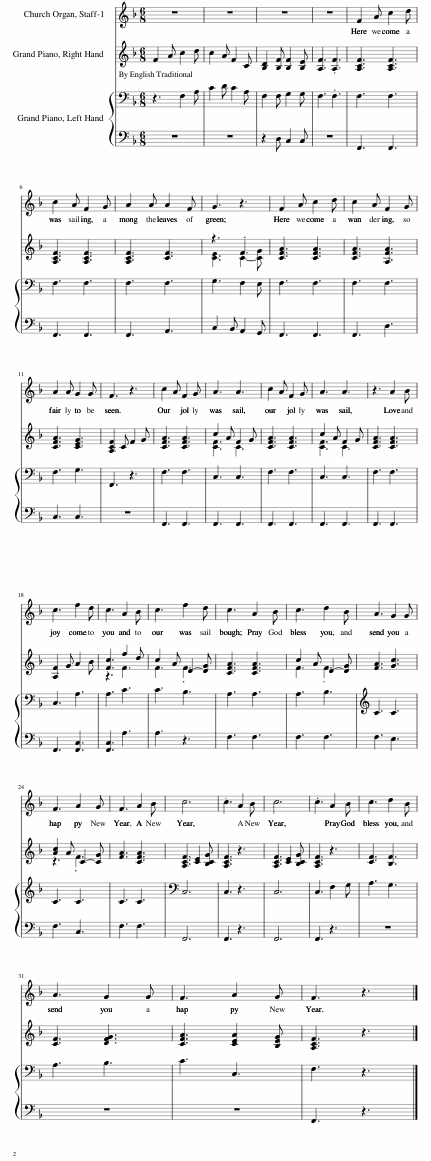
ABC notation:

X:1
%%score 1 ( 2 3 ) { 4 | 5 }
L:1/8
M:6/8
I:linebreak $
K:F
V:1 treble
V:2 treble
V:3 treble
V:4 bass
V:5 bass
V:1
 z6 | z6 | z6 | z6 | F2 A c2 d |$ %5
 c2 A F2 G | A2 A A2 F | G3 z3 | F2 A c2 d | c2 A F2 G |$ %10
 A2 A G2 G | F3 z3 | c2 A F2 G | A3 A3 | c2 A F2 G | %15
 A3 A3 | z3 A2 B |$ c3 f2 d | c3 A2 B | c3 f2 d | %20
 c3 A2 B | c3 d2 B | A3 G2 G |$ F3 A2 G | F3 A2 B | %25
 c6 | .c3 A2 B | c6 | .c3 A2 B | c3 d2 B |$ %30
 A3 G2 G | F3 A2 G | F3 z3 |] %33
V:2
 F2 A c2 d | c2 A F2 C | [B,D]2 [B,F] [B,F]2 [B,E] | [A,F]3 .[A,F]3 | [A,CF]3 [A,CF]3 |$ %5
 [A,CF]3 [A,CF]3 | [A,CF]3 [CF]3 | z3 .F3 | [CFA]3 [CFA]3 | [CFA]3 [A,FA]3 |$ %10
 [CFA]3 [CEG]3 | [A,CF]2 C F2 G | [CFA]3 [CFA]3 | c2 A F2 G | [CFA]3 [CFA]3 | %15
 c2 A F2 G | [CFA]3 [CFA]3 |$ [A,F]2 G A2 B | [Fc]3 f2 d | c2 A D2- [DG] | %20
 [CFA]3 [CFA]3 | c2 A D2- [DG] | [FA]3 [Gc]3 |$ [Ac]2 A C2- [CG] | [FA]3 [CFA]3 | %25
 [A,CF]3 [CE]2 [B,CG] | [A,CF]3 z3 | [A,CF]3 [CE]2 [B,CG] | [A,CF]3 z3 | [CF]3 [B,F]3 |$ %30
 [CF]3 [DFG]3 | [CFA]3 [CEA]2 [B,EG] | [A,CF]3 z3 |] %33
V:3
 x6 | x6 | x6 | x6 | x6 |$ %5
 x6 | x6 | [CE]3 C2- [CG] | x6 | x6 |$ %10
 x6 | x6 | x6 | [CF]3 C3 | x6 | %15
 [CF]3 C3 | x6 |$ x6 | z3 F3 | F3 .F3 | %20
 x6 | F3 .F3 | x6 |$ z3 .F3 | x6 | %25
 x6 | x6 | x6 | x6 | x6 |$ %30
 x6 | x6 | x6 |] %33
V:4
 z3 F,2 A, | C2 D C2 A, | F,2 F, G,2 G, | F,3 .F,3 | F,3 F,3 |$ %5
 F,3 F,3 | F,3 F,3 | G,3 F,2 E, | F,3 F,3 | F,3 F,3 |$ %10
 F,3 G,3 | F,,3 z3 | F,3 F,3 | C,3 C,3 | F,3 F,3 | %15
 C,3 C,3 | F,3 F,3 |$ C,3 A,3 | A,3 C3 | C3 B,3 | %20
 A,3 A,3 | A,3 B,3 | C3 C3 |$ C3 C3 | C3 C3 | %25
 C,6 | C,3 z3 | C,6 | C,3 F,2 G, | A,3 G,3 |$ %30
 A,3 B,3 | C3 C,3 | F,3 z3 |] %33
V:5
 z6 | z6 | z2 D, C,2 C, | z6 | F,,3 F,,3 |$ %5
 F,,3 F,,3 | F,,3 A,,3 | C,2 B,, A,,2 G,, | F,,3 F,,3 | F,,3 D,3 |$ %10
 C,3 C,3 | z6 | F,,3 F,,3 | F,,3 F,,3 | F,,3 F,,3 | %15
 F,,3 F,,3 | F,,3 F,,3 |$ F,,3 [F,,C,]3 | [F,,C,]3 A,3 | A,3 z3 | %20
 F,3 F,3 | F,3 F,3 | F,3 E,3 |$ F,3 C,3 | F,3 F,3 | %25
 F,,6 | F,,3 z3 | F,,6 | F,,3 z3 | z6 |$ %30
 z6 | z6 | F,,3 z3 |] %33
